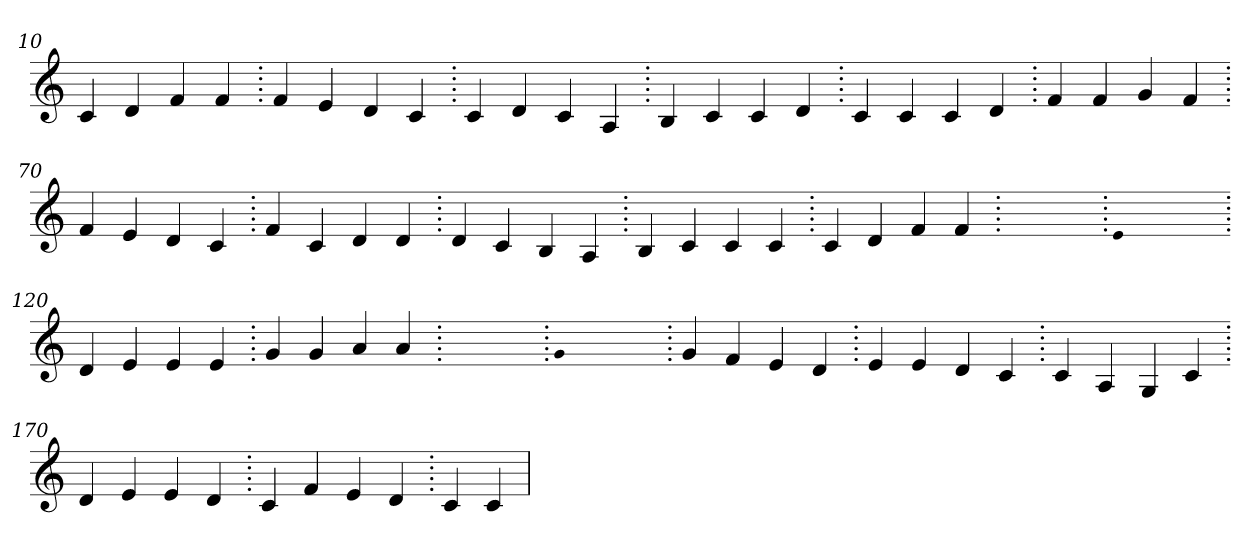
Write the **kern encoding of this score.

**kern
*part1
*staff1
*clefG2
=10.
4c
4d
4f
4f
=20.
4f
4e
4d
4c
=30.
4c
4d
4c
4A
=40.
4B
4c
4c
4d
=50.
4c
4c
4c
4d
=60.
4f
4f
4g
4f
=70.
4f
4e
4d
4c
=80.
4f
4c
4d
4d
=90.
4d
4c
4B
4A
=100.
4B
4c
4c
4c
=110.
4c
4d
4f
4f
=120.
1ryy
=120.
qqe
1ryy
=120.
4d
4e
4e
4e
=130.
4g
4g
4a
4a
=140.
1ryy
=140.
qqg
1ryy
=140.
4g
4f
4e
4d
=150.
4e
4e
4d
4c
=160.
4c
4A
4G
4c
=170.
4d
4e
4e
4d
=180.
4c
4f
4e
4d
=190.
4c
4c
=
*-
